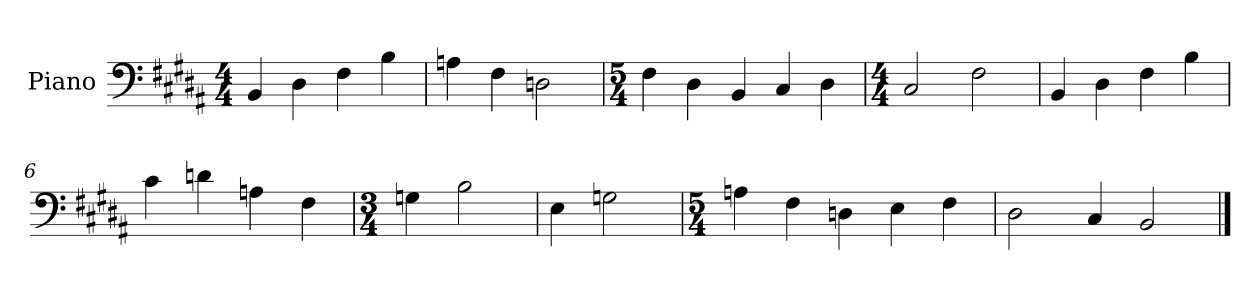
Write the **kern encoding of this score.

**kern
*part1
*staff1
*I"Piano
*I'Pno
*clefF4
*k[f#c#g#d#a#]
*B:
*M4/4
=1
4BB/
4D#\
4F#\
4B\
=2
4An\
4F#\
2Dn\
=3
*M5/4
4F#\
4D#\
4BB/
4C#/
4D#\
=4
*M4/4
2C#/
2F#\
=5
4BB/
4D#\
4F#\
4B\
=6
4c#\
4dn\
4An\
4F#\
=7
*M3/4
4Gn\
2B\
=8
4E\
2Gn\
=9
*M5/4
4An\
4F#\
4Dn\
4E\
4F#\
=10
2D#\
4C#/
2BB/
==
*-
